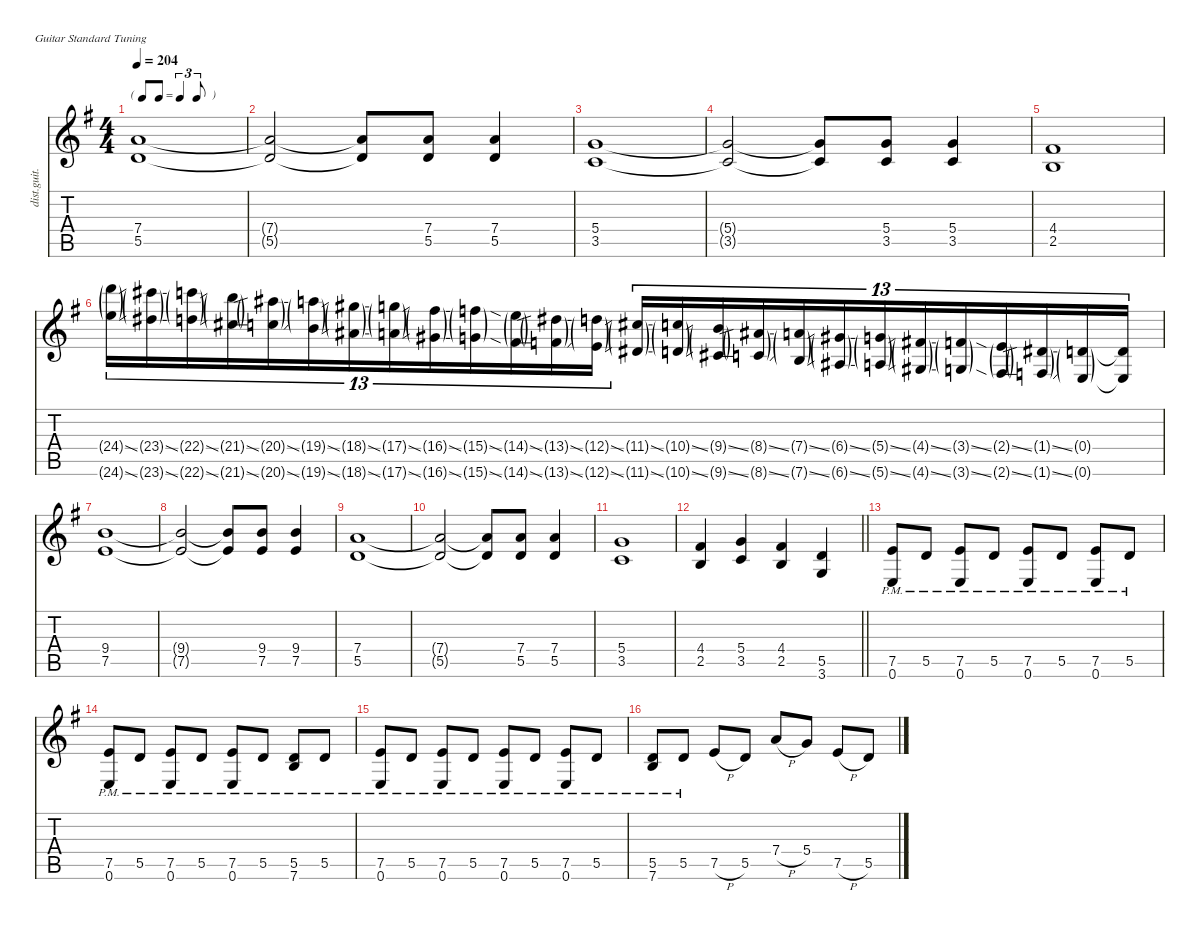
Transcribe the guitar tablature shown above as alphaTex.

\defaultSystemsLayout 4
\hideDynamics
\bracketExtendMode nobrackets
\otherSystemsTrackNameOrientation horizontal
\track ("Kirk Hammett" "dist.guit.") {defaultSystemsLayout 4 instrument distortionguitar}
\staff {score tabs}
\tuning (E4 B3 G3 D3 A2 E2)
\ts (4 4)
\tf triplet8th
\tempo 204
\clef g2
\ks eminor
(7.4{acc forcenatural} 5.5{acc forcenatural}).1{dy f beam Up} |
(7.4{t acc forcenatural} 5.5{t acc forcenatural}).2{beam Up} (7.4{t acc forcenatural} 5.5{t acc forcenatural}).8{beam Up} (7.4{acc forcenatural} 5.5{acc forcenatural}).8{beam Up} (7.4{acc forcenatural} 5.5{acc forcenatural}).4{beam Up} |
(5.4{acc forcenatural} 3.5{acc forcenatural}).1{beam Up} |
(5.4{t acc forcenatural} 3.5{t acc forcenatural}).2{beam Up} (5.4{t acc forcenatural} 3.5{t acc forcenatural}).8{beam Up} (5.4{acc forcenatural} 3.5{acc forcenatural}).8{beam Up} (5.4{acc forcenatural} 3.5{acc forcenatural}).4{beam Up} |
(4.4{acc #} 2.5{acc forcenatural}).1{beam Up} |
(24.4{ss g acc forcenatural} 24.6{ss g acc forcenatural}).16{tu (13 8) dy mf beam Down} (23.4{ss g acc #} 23.6{ss g acc #}).16{tu (13 8) beam Down} (22.4{ss g acc forcenatural} 22.6{ss g acc forcenatural}).16{tu (13 8) beam Down} (21.4{ss g acc forcenatural} 21.6{ss g acc #}).16{tu (13 8) beam Down} (20.4{ss g acc #} 20.6{ss g acc forcenatural}).16{tu (13 8) beam Down} (19.4{ss g acc forcenatural} 19.6{ss g acc forcenatural}).16{tu (13 8) beam Down} (18.4{ss g acc #} 18.6{ss g acc #}).16{tu (13 8) beam Down} (17.4{ss g acc forcenatural} 17.6{ss g acc forcenatural}).16{tu (13 8) beam Down} (16.4{ss g acc #} 16.6{ss g acc #}).16{tu (13 8) beam Down} (15.4{ss g acc forcenatural} 15.6{ss g acc forcenatural}).16{tu (13 8) beam Down} (14.4{ss g acc forcenatural} 14.6{ss g acc #}).16{tu (13 8) beam Down} (13.4{ss g acc #} 13.6{ss g acc forcenatural}).16{tu (13 8) beam Down} (12.4{ss g acc forcenatural} 12.6{ss g acc forcenatural}).16{tu (13 8) beam Down} (11.4{ss g acc #} 11.6{ss g acc #}).16{tu (13 8) beam Up} (10.4{ss g acc forcenatural} 10.6{ss g acc forcenatural}).16{tu (13 8) beam Up} (9.4{ss g acc forcenatural} 9.6{ss g acc #}).16{tu (13 8) beam Up} (8.4{ss g acc #} 8.6{ss g acc forcenatural}).16{tu (13 8) beam Up} (7.4{ss g acc forcenatural} 7.6{ss g acc forcenatural}).16{tu (13 8) beam Up} (6.4{ss g acc #} 6.6{ss g acc #}).16{tu (13 8) beam Up} (5.4{ss g acc forcenatural} 5.6{ss g acc forcenatural}).16{tu (13 8) beam Up} (4.4{ss g acc #} 4.6{ss g acc #}).16{tu (13 8) beam Up} (3.4{ss g acc forcenatural} 3.6{ss g acc forcenatural}).16{tu (13 8) beam Up} (2.4{ss g acc forcenatural} 2.6{ss g acc #}).16{tu (13 8) beam Up} (1.4{ss g acc #} 1.6{ss g acc forcenatural}).16{tu (13 8) beam Up} (0.4{g acc forcenatural} 0.6{g acc forcenatural}).16{tu (13 8) beam Up} (0.4{t acc forcenatural} 0.6{t acc forcenatural}).16{tu (13 8) dy f beam Up} |
(9.4{acc forcenatural} 7.5{acc forcenatural}).1{beam Up} |
(9.4{t acc forcenatural} 7.5{t acc forcenatural}).2{beam Up} (9.4{t acc forcenatural} 7.5{t acc forcenatural}).8{beam Up} (9.4{acc forcenatural} 7.5{acc forcenatural}).8{beam Up} (9.4{acc forcenatural} 7.5{acc forcenatural}).4{beam Up} |
(7.4{acc forcenatural} 5.5{acc forcenatural}).1{beam Up} |
(7.4{t acc forcenatural} 5.5{t acc forcenatural}).2{beam Up} (7.4{t acc forcenatural} 5.5{t acc forcenatural}).8{beam Up} (7.4{acc forcenatural} 5.5{acc forcenatural}).8{beam Up} (7.4{acc forcenatural} 5.5{acc forcenatural}).4{beam Up} |
(5.4{acc forcenatural} 3.5{acc forcenatural}).1{beam Up} |
\barLineRight lightlight
(4.4{acc #} 2.5{acc forcenatural}).4{beam Up} (5.4{acc forcenatural} 3.5{acc forcenatural}).4{beam Up} (4.4{acc #} 2.5{acc forcenatural}).4{beam Up} (5.5{acc forcenatural} 3.6{acc forcenatural}).4{beam Up} |
(7.5{pm acc forcenatural} 0.6{pm acc forcenatural}).8{beam Up} 5.5{pm acc forcenatural}.8{beam Up} (7.5{pm acc forcenatural} 0.6{pm acc forcenatural}).8{beam Up} 5.5{pm acc forcenatural}.8{beam Up} (7.5{pm acc forcenatural} 0.6{pm acc forcenatural}).8{beam Up} 5.5{pm acc forcenatural}.8{beam Up} (7.5{pm acc forcenatural} 0.6{pm acc forcenatural}).8{beam Up} 5.5{pm acc forcenatural}.8{beam Up} |
(7.5{pm acc forcenatural} 0.6{pm acc forcenatural}).8{beam Up} 5.5{pm acc forcenatural}.8{beam Up} (7.5{pm acc forcenatural} 0.6{pm acc forcenatural}).8{beam Up} 5.5{pm acc forcenatural}.8{beam Up} (7.5{pm acc forcenatural} 0.6{pm acc forcenatural}).8{beam Up} 5.5{pm acc forcenatural}.8{beam Up} (5.5{pm acc forcenatural} 7.6{pm acc forcenatural}).8{beam Up} 5.5{pm acc forcenatural}.8{beam Up} |
(7.5{pm acc forcenatural} 0.6{pm acc forcenatural}).8{beam Up} 5.5{pm acc forcenatural}.8{beam Up} (7.5{pm acc forcenatural} 0.6{pm acc forcenatural}).8{beam Up} 5.5{pm acc forcenatural}.8{beam Up} (7.5{pm acc forcenatural} 0.6{pm acc forcenatural}).8{beam Up} 5.5{pm acc forcenatural}.8{beam Up} (7.5{pm acc forcenatural} 0.6{pm acc forcenatural}).8{beam Up} 5.5{pm acc forcenatural}.8{beam Up} |
(5.5{pm acc forcenatural} 7.6{pm acc forcenatural}).8{beam Up} 5.5{pm acc forcenatural}.8{beam Up} 7.5{h acc forcenatural}.8{beam Up} 5.5{acc forcenatural}.8{beam Up} 7.4{h acc forcenatural}.8{beam Up} 5.4{acc forcenatural}.8{beam Up} 7.5{h acc forcenatural}.8{beam Up} 5.5{acc forcenatural}.8{beam Up}
